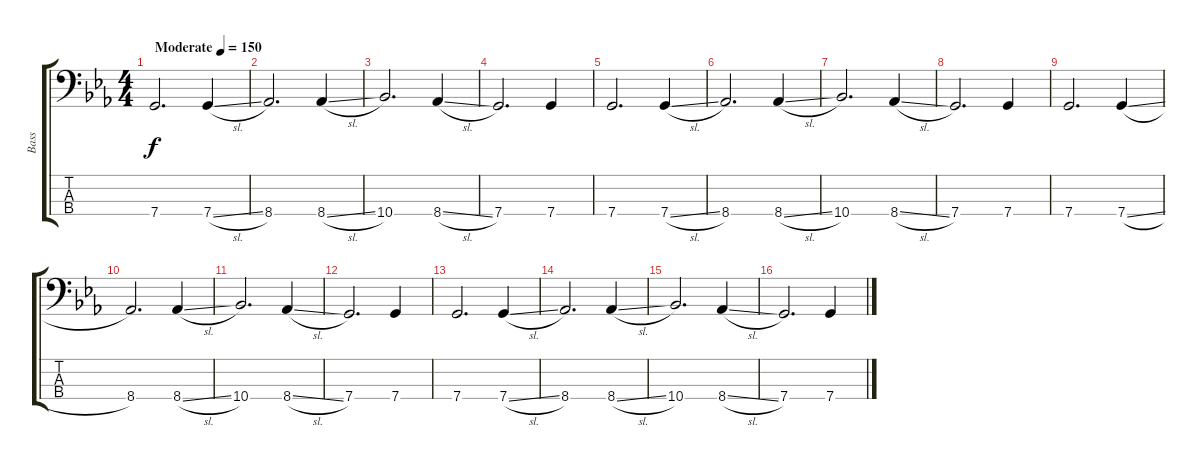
\track ("Bass" "Bass") {instrument electricbassfinger}
\staff {score tabs}
\tuning (F2 C2 G1 C1) {hide}
\ts (4 4)
\tempo (150 "Moderate")
\clef f4
\ks cminor
7.4.2{d dy f instrument electricbassfinger} 7.4{sl}.4 |
8.4.2{d} 8.4{sl}.4 |
10.4.2{d} 8.4{sl}.4 |
7.4.2{d} 7.4.4 |
7.4.2{d} 7.4{sl}.4 |
8.4.2{d} 8.4{sl}.4 |
10.4.2{d} 8.4{sl}.4 |
7.4.2{d} 7.4.4 |
7.4.2{d} 7.4{sl}.4 |
8.4.2{d} 8.4{sl}.4 |
10.4.2{d} 8.4{sl}.4 |
7.4.2{d} 7.4.4 |
7.4.2{d} 7.4{sl}.4 |
8.4.2{d} 8.4{sl}.4 |
10.4.2{d} 8.4{sl}.4 |
7.4.2{d} 7.4.4
